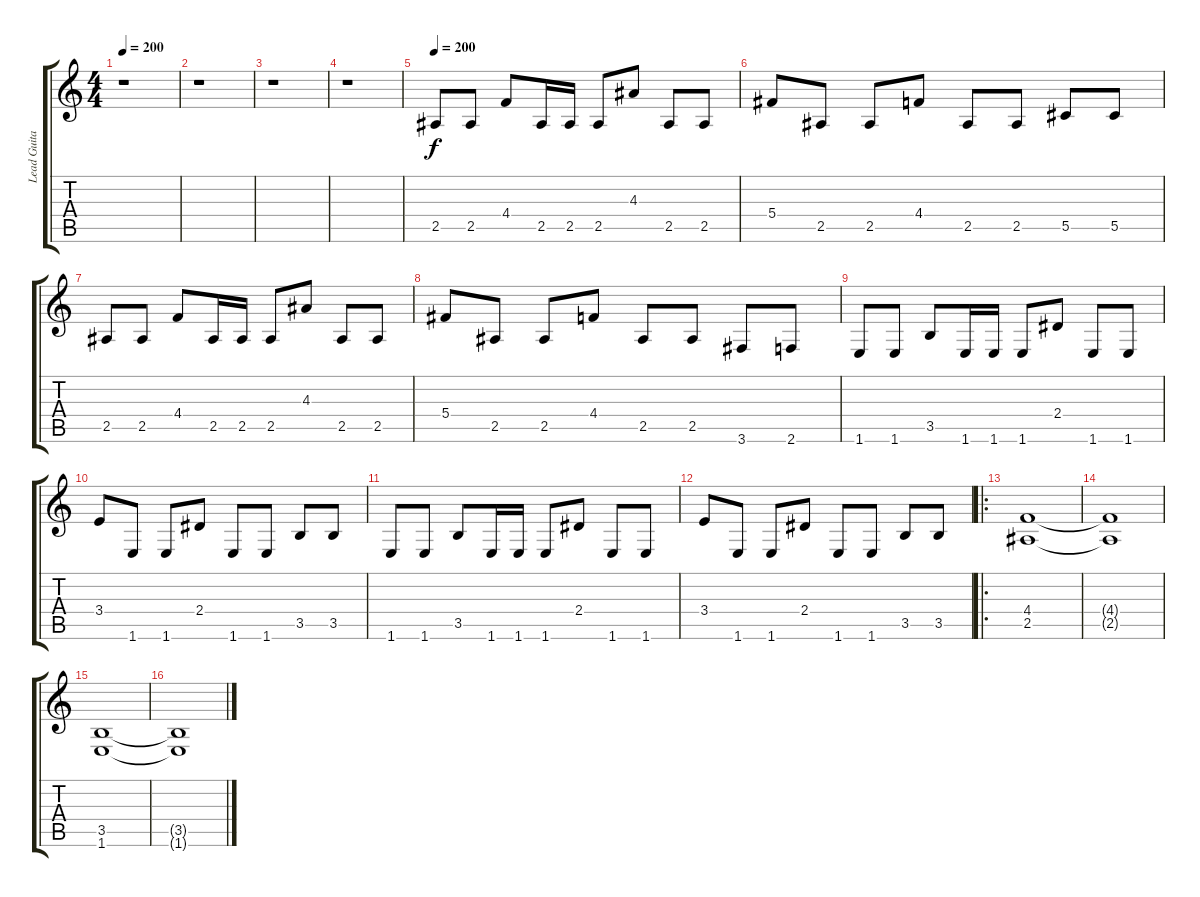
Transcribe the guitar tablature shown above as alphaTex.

\track ("Lead Guitar" "Lead Guita") {instrument distortionguitar}
\staff {score tabs}
\tuning (Eb4 Bb3 Gb3 Db3 Ab2 Eb2) {hide}
\ts (4 4)
\tempo 200
\clef g2
\ks c
r.1{dy f} |
r.1 |
r.1 |
r.1 |
\tempo 200
2.5.8 2.5.8 4.4.8 2.5.16 2.5.16 2.5.8 4.3.8 2.5.8 2.5.8 |
5.4.8 2.5.8 2.5.8 4.4.8 2.5.8 2.5.8 5.5.8 5.5.8 |
2.5.8 2.5.8 4.4.8 2.5.16 2.5.16 2.5.8 4.3.8 2.5.8 2.5.8 |
5.4.8 2.5.8 2.5.8 4.4.8 2.5.8 2.5.8 3.6.8 2.6.8 |
1.6.8 1.6.8 3.5.8 1.6.16 1.6.16 1.6.8 2.4.8 1.6.8 1.6.8 |
3.4.8 1.6.8 1.6.8 2.4.8 1.6.8 1.6.8 3.5.8 3.5.8 |
1.6.8 1.6.8 3.5.8 1.6.16 1.6.16 1.6.8 2.4.8 1.6.8 1.6.8 |
3.4.8 1.6.8 1.6.8 2.4.8 1.6.8 1.6.8 3.5.8 3.5.8 |
\ro
(4.4 2.5).1 |
(4.4{t} 2.5{t}).1 |
(3.5 1.6).1 |
(3.5{t} 1.6{t}).1
